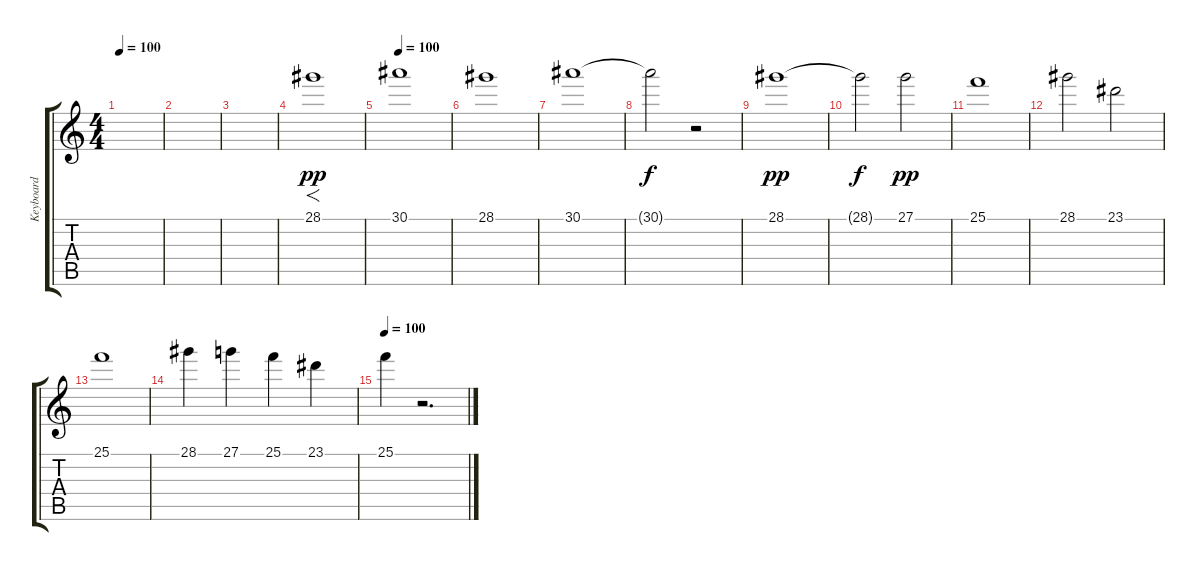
\track ("Keyboard" "Keyboard") {instrument stringensemble1}
\staff {score tabs}
\tuning (E4 B3 G3 D3 A2 E2) {hide}
\ts (4 4)
\tempo 100
\clef g2
\ks c
|
|
|
28.1.1{f dy pp} |
\tempo 100
30.1.1 |
28.1.1 |
30.1.1 |
30.1{t}.2{dy f} r.2 |
28.1.1{dy pp} |
28.1{t}.2{dy f} 27.1.2{dy pp} |
25.1.1 |
28.1.2 23.1.2 |
25.1.1 |
28.1.4 27.1.4 25.1.4 23.1.4 |
\tempo 100
25.1.4 r.2{d}
